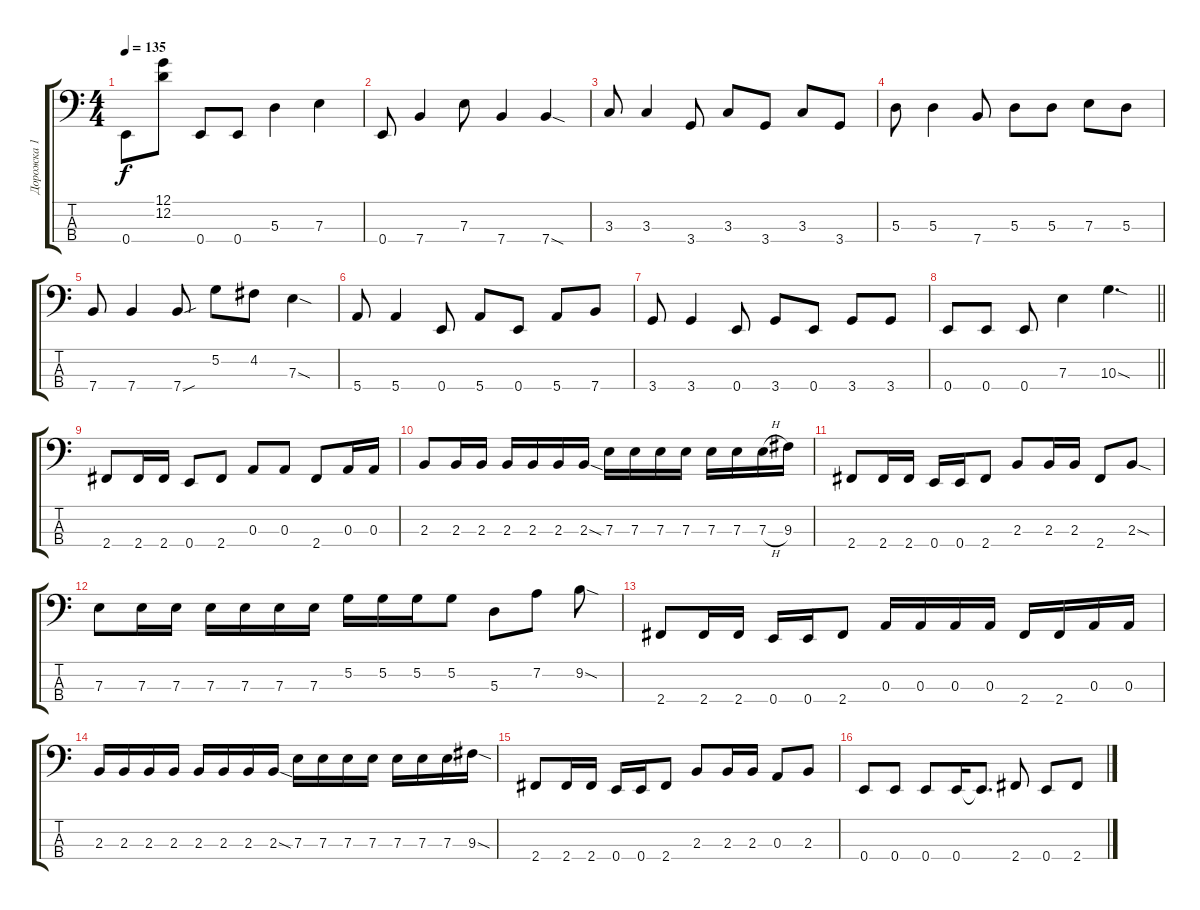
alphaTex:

\track ("Дорожка 1" "Дорожка 1") {instrument slapbass1}
\staff {score tabs}
\tuning (G2 D2 A1 E1) {hide}
\ts (4 4)
\tempo 135
\clef f4
\ks c
0.4.8{dy f} (12.1 12.2).8 0.4.8 0.4.8 5.3.4 7.3.4 |
0.4.8 7.4.4 7.3.8 7.4.4 7.4{sod}.4 |
3.3.8 3.3.4 3.4.8 3.3.8 3.4.8 3.3.8 3.4.8 |
5.3.8 5.3.4 7.4.8 5.3.8 5.3.8 7.3.8 5.3.8 |
7.4.8 7.4.4 7.4{sou}.8 5.2.8 4.2.8 7.3{sod}.4 |
5.4.8 5.4.4 0.4.8 5.4.8 0.4.8 5.4.8 7.4.8 |
3.4.8 3.4.4 0.4.8 3.4.8 0.4.8 3.4.8 3.4.8 |
\barLineRight lightlight
0.4.8 0.4.8 0.4.8 7.3.4 10.3{sod}.4{d} |
2.4.8 2.4.16 2.4.16 0.4.8 2.4.8 0.3.8 0.3.8 2.4.8 0.3.16 0.3.16 |
2.3.8 2.3.16 2.3.16 2.3.16 2.3.16 2.3.16 2.3{sod}.16 7.3.16 7.3.16 7.3.16 7.3.16 7.3.16 7.3.16 7.3{h}.16 9.3.16 |
2.4.8 2.4.16 2.4.16 0.4.16 0.4.16 2.4.8 2.3.8 2.3.16 2.3.16 2.4.8 2.3{sod}.8 |
7.3.8 7.3.16 7.3.16 7.3.16 7.3.16 7.3.16 7.3.16 5.2.16 5.2.16 5.2.16 5.2.8 5.3.8 7.2.8 9.2{sod}.8 |
2.4.8 2.4.16 2.4.16 0.4.16 0.4.16 2.4.8 0.3.16 0.3.16 0.3.16 0.3.16 2.4.16 2.4.16 0.3.16 0.3.16 |
2.3.16 2.3.16 2.3.16 2.3.16 2.3.16 2.3.16 2.3.16 2.3{sod}.16 7.3.16 7.3.16 7.3.16 7.3.16 7.3.16 7.3.16 7.3.16 9.3{sod}.16 |
2.4.8 2.4.16 2.4.16 0.4.16 0.4.16 2.4.8 2.3.8 2.3.16 2.3.16 0.3.8 2.3.8 |
0.4.8 0.4.8 0.4.8 0.4.16 0.4{t}.8{d} 2.4.8 0.4.8 2.4.8
